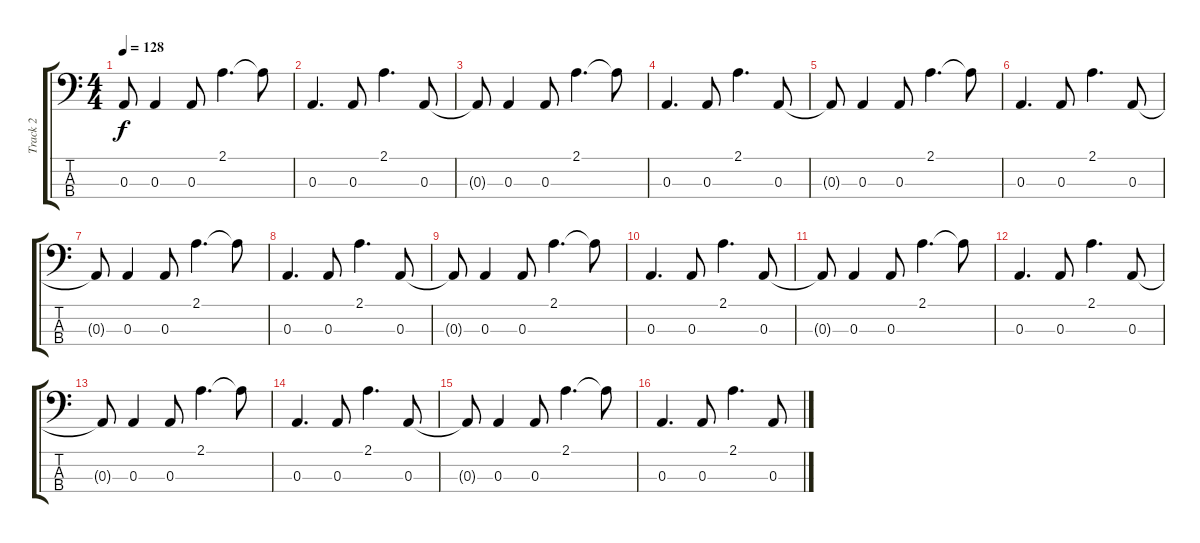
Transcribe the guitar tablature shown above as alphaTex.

\track ("Track 2" "Track 2") {instrument electricbassfinger}
\staff {score tabs}
\tuning (G2 D2 A1 E1) {hide}
\ts (4 4)
\tempo 128
\clef f4
\ks c
0.3{t}.8{dy f} 0.3.4 0.3.8 2.1.4{d} 2.1{t}.8 |
0.3.4{d} 0.3.8 2.1.4{d} 0.3.8 |
0.3{t}.8 0.3.4 0.3.8 2.1.4{d} 2.1{t}.8 |
0.3.4{d} 0.3.8 2.1.4{d} 0.3.8 |
0.3{t}.8 0.3.4 0.3.8 2.1.4{d} 2.1{t}.8 |
0.3.4{d} 0.3.8 2.1.4{d} 0.3.8 |
0.3{t}.8 0.3.4 0.3.8 2.1.4{d} 2.1{t}.8 |
0.3.4{d} 0.3.8 2.1.4{d} 0.3.8 |
0.3{t}.8 0.3.4 0.3.8 2.1.4{d} 2.1{t}.8 |
0.3.4{d} 0.3.8 2.1.4{d} 0.3.8 |
0.3{t}.8 0.3.4 0.3.8 2.1.4{d} 2.1{t}.8 |
0.3.4{d} 0.3.8 2.1.4{d} 0.3.8 |
0.3{t}.8 0.3.4 0.3.8 2.1.4{d} 2.1{t}.8 |
0.3.4{d} 0.3.8 2.1.4{d} 0.3.8 |
0.3{t}.8 0.3.4 0.3.8 2.1.4{d} 2.1{t}.8 |
0.3.4{d} 0.3.8 2.1.4{d} 0.3.8
